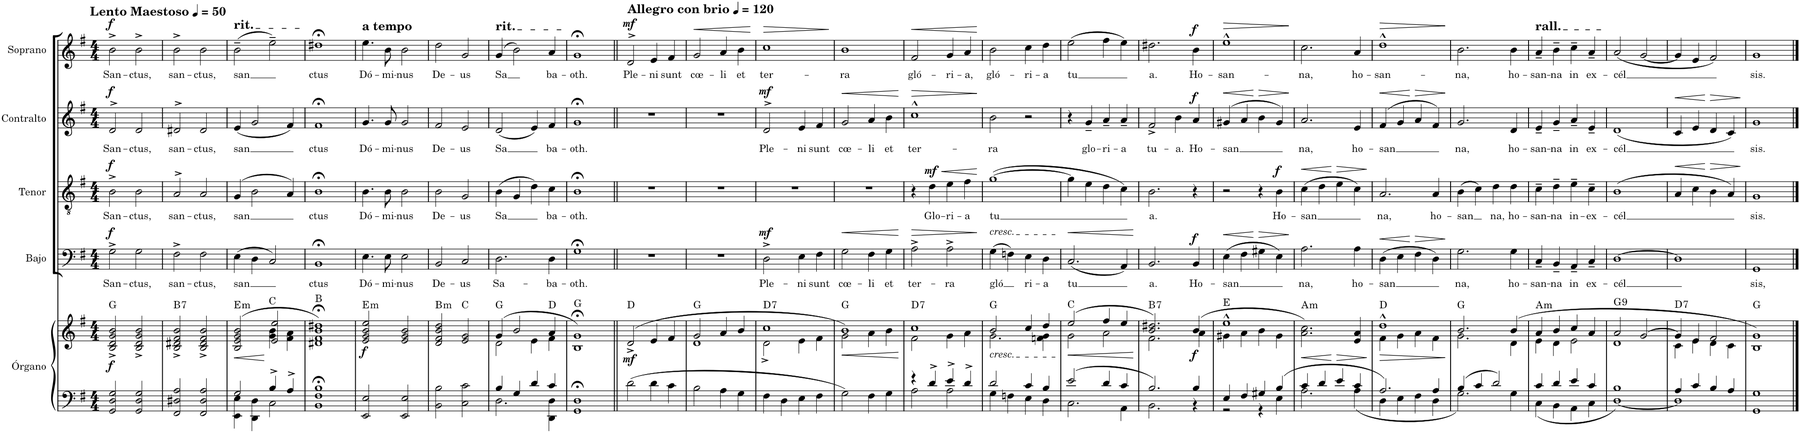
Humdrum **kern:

**kern	**kern	**dynam	**harte	**kern	**text	**dynam	**kern	**text	**dynam	**kern	**text	**dynam	**kern	**text	**dynam
*part5	*part5	*part5	*part5	*part4	*part4	*part4	*part3	*part3	*part3	*part2	*part2	*part2	*part1	*part1	*part1
*staff6	*staff5	*staff5/6	*	*staff4	*staff4	*staff4	*staff3	*staff3	*staff3	*staff2	*staff2	*staff2	*staff1	*staff1	*staff1
*I"Órgano	*	*	*	*I"Bajo	*	*	*I"Tenor	*	*	*I"Contralto	*	*	*I"Soprano	*	*
*	*	*	*	*I'B.	*	*	*I'T.	*	*	*I'C.	*	*	*I'S.	*	*
*clefF4	*clefG2	*	*	*clefF4	*	*	*clefGv2	*	*	*clefG2	*	*	*clefG2	*	*
*k[f#]	*k[f#]	*	*	*k[f#]	*	*	*k[f#]	*	*	*k[f#]	*	*	*k[f#]	*	*
*M4/4	*M4/4	*	*	*M4/4	*	*	*M4/4	*	*	*M4/4	*	*	*M4/4	*	*
*MM50	*MM50	*	*	*MM50	*	*	*MM50	*	*	*MM50	*	*	*MM50	*	*
=1	=1	=1	=1	=1	=1	=1	=1	=1	=1	=1	=1	=1	=1	=1	=1
!	!	!	!	!	!	!	!	!	!	!	!	!	!LO:TX:a:B:t=Lento Maestoso	!	!
!	!	!LO:DY:b	!	!	!LO:LY:b	!LO:DY:a	!	!LO:LY:b	!LO:DY:a	!	!LO:LY:b	!LO:DY:a	!	!LO:LY:b	!LO:DY:a
2GG/ 2D/ 2G/	2B/^ 2d/^ 2g/^ 2b/^	f	G:maj	2G^\	San-	f	2B^\	San-	f	2d^>/	San-	f	2b^\	San-	f
!	!	!	!	!	!LO:LY:b	!	!	!LO:LY:b	!	!	!LO:LY:b	!	!	!LO:LY:b	!
2GG/ 2D/ 2G/	2B/^ 2d/^ 2g/^ 2b/^	.	.	2G\	-ctus,	.	2B\	-ctus,	.	2d/	-ctus,	.	2b^\	-ctus,	.
=2	=2	=2	=2	=2	=2	=2	=2	=2	=2	=2	=2	=2	=2	=2	=2
!	!	!	!LO:H:kt=7	!	!LO:LY:b	!	!	!LO:LY:b	!	!	!LO:LY:b	!	!	!LO:LY:b	!
2FF#/ 2D#X/ 2A/	2B/^ 2d#X/^ 2f#/^ 2b/^	.	B:7	2F#^\	san-	.	2A^>/	san-	.	2d#X^>/	san-	.	2b^\	san-	.
!	!	!	!	!	!LO:LY:b	!	!	!LO:LY:b	!	!	!LO:LY:b	!	!	!LO:LY:b	!
2FF#/ 2D#/ 2A/	2B/^ 2d#/^ 2f#/^ 2b/^	.	.	2F#\	-ctus,	.	2A/	-ctus,	.	2d#/	-ctus,	.	2b\	-ctus,	.
=3	=3	=3	=3	=3	=3	=3	=3	=3	=3	=3	=3	=3	=3	=3	=3
*^	*	*	*	*	*	*	*	*	*	*	*	*	*	*	*
!	!	!	!	!	!	!	!	!	!	!	!	!	!	!LO:TX:a:t=rit.	!	!
!	!	!	!LO:HP:b	!LO:H:kt=m	!	!LO:LY:b	!	!	!LO:LY:b	!	!	!LO:LY:b	!	!	!LO:LY:b	!
*	*	*^	*	*	*	*	*	*	*	*	*	*	*	*	*	*
2G/	4EE\ 4E\	(2B/ 2e/ 2g/ 2b/	2ryy	<	E:min	(4E\	san	.	(4G/	san	.	(4e/	san	.	(2b~\	san	.
.	4DD\ 4D\	.	.	.	.	4D\	.	.	2B\	.	.	2g/	.	.	.	.	.
4B^/	2C\	2e/ 2ee/	4g\ 4b\	[	C:maj	2C/)	.	.	.	.	.	.	.	.	2ee~\)	.	.
4A^/	.	.	4f#\ 4a\	.	.	.	.	.	4A/)	.	.	4f#/)	.	.	.	.	.
*v	*v	*	*	*	*	*	*	*	*	*	*	*	*	*	*	*	*
=4	=4	=4	=4	=4	=4	=4	=4	=4	=4	=4	=4	=4	=4	=4	=4	=4
!	!	!	!	!	!	!LO:LY:b	!	!	!LO:LY:b	!	!	!LO:LY:b	!	!	!LO:LY:b	!
*	*v	*v	*	*	*	*	*	*	*	*	*	*	*	*	*	*
1BB;< 1F#;< 1B;<	1d#X;< 1f#;< 1b;< 1dd#X;<)	.	B:maj	1BB;<	ctus	.	1B;<	ctus	.	1f#;<	ctus	.	1dd#X;<	ctus	.
=5	=5	=5	=5	=5	=5	=5	=5	=5	=5	=5	=5	=5	=5	=5	=5
!	!	!	!	!	!	!	!	!	!	!	!	!	!LO:TX:a:B:t=a tempo	!	!
!	!	!LO:DY:b	!LO:H:kt=m	!	!LO:LY:b	!	!	!LO:LY:b	!	!	!LO:LY:b	!	!	!LO:LY:b	!
2EE/ 2E/	2e/ 2g/ 2b/ 2ee/	f	E:min	4.E\	Dó-	.	4.B\	Dó-	.	4.g/	Dó-	.	4.ee\	Dó-	.
!	!	!	!	!	!LO:LY:b	!	!	!LO:LY:b	!	!	!LO:LY:b	!	!	!LO:LY:b	!
.	.	.	.	8E\	-mi-	.	8B\	-mi-	.	8g/	-mi-	.	8b\	-mi-	.
!	!	!	!	!	!LO:LY:b	!	!	!LO:LY:b	!	!	!LO:LY:b	!	!	!LO:LY:b	!
2EE/ 2E/	2e/ 2g/ 2b/	.	.	2E\	-nus	.	2B\	-nus	.	2g/	-nus	.	2b\	-nus	.
=6	=6	=6	=6	=6	=6	=6	=6	=6	=6	=6	=6	=6	=6	=6	=6
!	!	!	!LO:H:kt=m	!	!LO:LY:b	!	!	!LO:LY:b	!	!	!LO:LY:b	!	!	!LO:LY:b	!
2BB\ 2B\	2d/ 2f#/ 2b/ 2dd/	.	B:min	2BB/	De-	.	2B\	De-	.	2f#/	De-	.	2dd\	De-	.
!	!	!	!	!	!LO:LY:b	!	!	!LO:LY:b	!	!	!LO:LY:b	!	!	!LO:LY:b	!
2C\ 2c\	2e/ 2g/	.	C:maj	2C/	-us	.	2G/	-us	.	2e/	-us	.	2g/	-us	.
=7	=7	=7	=7	=7	=7	=7	=7	=7	=7	=7	=7	=7	=7	=7	=7
*^	*^	*	*	*	*	*	*	*	*	*	*	*	*	*	*
!	!	!	!	!	!	!	!	!	!	!	!	!	!	!	!LO:TX:a:t=rit.	!	!
!	!	!	!	!	!	!	!LO:LY:b	!	!	!LO:LY:b	!	!	!LO:LY:b	!	!	!LO:LY:b	!
4B/	2.D\	(4g/	2d\	.	G:maj	2.D\	Sa-	.	(4B\	Sa	.	(2d/	Sa	.	(4g/	Sa	.
4G/	.	2b/	.	.	.	.	.	.	4G/	.	.	.	.	.	2b\)	.	.
4d/	.	.	4e\	.	.	.	.	.	4d\)	.	.	4e/)	.	.	.	.	.
!	!	!	!	!	!	!	!LO:LY:b	!	!	!LO:LY:b	!	!	!LO:LY:b	!	!	!LO:LY:b	!
4c/	4DD\ 4D\	4a/	4f#\	.	D:maj	4D\	-ba-	.	4c\	ba-	.	4f#/	ba-	.	4a/	ba-	.
=8	=8	=8	=8	=8	=8	=8	=8	=8	=8	=8	=8	=8	=8	=8	=8	=8	=8
!	!	!	!	!	!	!	!LO:LY:b	!	!	!LO:LY:b	!	!	!LO:LY:b	!	!	!LO:LY:b	!
1D;<	1GG	1g;<)	1B	.	G:maj	1G;<	-oth.	.	1B;<	-oth.	.	1g;<	-oth.	.	1g;<	-oth.	.
*v	*v	*	*	*	*	*	*	*	*	*	*	*	*	*	*	*	*
*	*v	*v	*	*	*	*	*	*	*	*	*	*	*	*	*	*
=9||	=9||	=9||	=9||	=9||	=9||	=9||	=9||	=9||	=9||	=9||	=9||	=9||	=9||	=9||	=9||
*	*	*	*	*	*	*	*	*	*	*	*	*	*MM120	*	*
*^	*^	*	*	*	*	*	*	*	*	*	*	*	*	*	*
!	!	!	!	!	!	!	!	!	!	!	!	!	!	!	!LO:TX:a:B:t=Allegro con brio	!	!
!	!	!	!	!LO:DY:b	!	!	!	!	!	!	!	!	!	!	!	!LO:LY:b	!LO:DY:a
*v	*v	*	*	*	*	*	*	*	*	*	*	*	*	*	*	*	*
*	*v	*v	*	*	*	*	*	*	*	*	*	*	*	*	*	*
2d\	(2d^/	mf	D:maj	1r	.	.	1r	.	.	1r	.	.	2d^>/	Ple-	mf
!	!	!	!	!	!	!	!	!	!	!	!	!	!	!LO:LY:b	!
4d\	4e/	.	.	.	.	.	.	.	.	.	.	.	4e/	-ni	.
!	!	!	!	!	!	!	!	!	!	!	!	!	!	!LO:LY:b	!
4c\	4f#/	.	.	.	.	.	.	.	.	.	.	.	4f#/	sunt	.
=10	=10	=10	=10	=10	=10	=10	=10	=10	=10	=10	=10	=10	=10	=10	=10
*	*^	*	*	*	*	*	*	*	*	*	*	*	*	*	*
!	!	!	!	!	!	!	!	!	!	!	!	!	!	!	!LO:LY:b	!LO:HP:b
2B\	2g/	1d	.	G:maj	1r	.	.	1r	.	.	1r	.	.	2g/	cœ-	<
!	!	!	!	!	!	!	!	!	!	!	!	!	!	!	!LO:LY:b	!
4A\	4a/	.	.	.	.	.	.	.	.	.	.	.	.	4a/	-li	.
!	!	!	!	!	!	!	!	!	!	!	!	!	!	!	!LO:LY:b	!
4G\	4b/	.	.	.	.	.	.	.	.	.	.	.	.	4b\	et	.
*	*v	*v	*	*	*	*	*	*	*	*	*	*	*	*	*	*
.	.	.	.	.	.	.	.	.	.	.	.	.	.	.	[
=11	=11	=11	=11	=11	=11	=11	=11	=11	=11	=11	=11	=11	=11	=11	=11
*	*^	*	*	*	*	*	*	*	*	*	*	*	*	*	*
!	!	!	!	!LO:H:kt=7	!	!LO:LY:b	!LO:DY:a	!	!	!	!	!LO:LY:b	!LO:DY:a	!	!LO:LY:b	!LO:HP:b
4F#\	1cc	2d^\	.	D:7	2D^>\	Ple-	mf	1r	.	.	2d^>/	Ple-	mf	1cc	ter-	>
4D\	.	.	.	.	.	.	.	.	.	.	.	.	.	.	.	.
!	!	!	!	!	!	!LO:LY:b	!	!	!	!	!	!LO:LY:b	!	!	!	!
4E\	.	4e\	.	.	4E\	-ni	.	.	.	.	4e/	-ni	.	.	.	.
!	!	!	!	!	!	!LO:LY:b	!	!	!	!	!	!LO:LY:b	!	!	!	!
4F#\	.	4f#\	.	.	4F#\	sunt	.	.	.	.	4f#/	sunt	.	.	.	.
*	*v	*v	*	*	*	*	*	*	*	*	*	*	*	*	*	*
.	.	.	.	.	.	.	.	.	.	.	.	.	.	.	]
=12	=12	=12	=12	=12	=12	=12	=12	=12	=12	=12	=12	=12	=12	=12	=12
!	!	!LO:HP:b	!	!	!LO:LY:b	!LO:HP:b	!	!	!	!	!LO:LY:b	!LO:HP:b	!	!LO:LY:b	!
*	*^	*	*	*	*	*	*	*	*	*	*	*	*	*	*
2G\	1b)	2g\	<	G:maj	2G\	cœ-	<	1r	.	.	2g/	cœ-	<	1b	-ra	.
!	!	!	!	!	!	!LO:LY:b	!	!	!	!	!	!LO:LY:b	!	!	!	!
4F#\	.	4a\	.	.	4F#\	-li	.	.	.	.	4a/	-li	.	.	.	.
!	!	!	!	!	!	!LO:LY:b	!	!	!	!	!	!LO:LY:b	!	!	!	!
4G\	.	4b\	.	.	4G\	et	.	.	.	.	4b\	et	.	.	.	.
*	*v	*v	*	*	*	*	*	*	*	*	*	*	*	*	*	*
.	.	[	.	.	.	[	.	.	.	.	.	[	.	.	.
=13	=13	=13	=13	=13	=13	=13	=13	=13	=13	=13	=13	=13	=13	=13	=13
*^	*^	*	*	*	*	*	*	*	*	*	*	*	*	*	*
!	!	!	!	!	!LO:H:kt=7	!	!LO:LY:b	!LO:HP:b	!	!	!	!	!LO:LY:b	!LO:HP:b	!	!LO:LY:b	!LO:HP:b
4r	2A\	1cc	2f#\	.	D:7	2A^\	ter-	>	4r	.	.	1cc^^	ter-	>	2f#/	gló-	<
!	!	!	!	!	!	!	!	!	!	!LO:LY:b	!LO:HP:b	!	!	!	!	!	!
!	!	!	!	!	!	!	!	!	!	!	!LO:DY:n=1:a	!	!	!	!	!	!
4d^/	.	.	.	.	.	.	.	.	4d\	Glo-	< mf	.	.	.	.	.	.
!	!	!	!	!	!	!	!LO:LY:b	!	!	!LO:LY:b	!	!	!	!	!	!LO:LY:b	!
4e^/	2A\	.	4g\	.	.	2A^\	-ra	.	4e\	-ri-	.	.	.	.	4g/	-ri-	.
!	!	!	!	!	!	!	!	!	!	!LO:LY:b	!	!	!	!	!	!LO:LY:b	!
4d^/	.	.	4a\	.	.	.	.	.	4f#\	-a	.	.	.	.	4a/	-a,	.
*v	*v	*	*	*	*	*	*	*	*	*	*	*	*	*	*	*	*
*	*v	*v	*	*	*	*	*	*	*	*	*	*	*	*	*	*
.	.	.	.	.	.	]	.	.	[	.	.	]	.	.	[
=14	=14	=14	=14	=14	=14	=14	=14	=14	=14	=14	=14	=14	=14	=14	=14
*^	*^	*	*	*	*	*	*	*	*	*	*	*	*	*	*
!	!	!	!	!	!	!LO:TX:a:i:t=cresc.	!	!	!	!	!	!	!	!	!	!	!
!	!	!LO:TX:b:i:t=cresc.	!	!	!	!	!	!	!	!	!	!	!	!	!	!	!
!	!	!	!	!	!	!	!LO:LY:b	!	!	!LO:LY:b	!	!	!LO:LY:b	!	!	!LO:LY:b	!
2d/	4G\	2b/	2.g\	.	G:maj	(4G\	gló	.	([1g	tu	.	2b\	-ra	.	2b\	gló-	.
.	4Fn\	.	.	.	.	4Fn\)	.	.	.	.	.	.	.	.	.	.	.
!	!	!	!	!	!	!	!LO:LY:b	!	!	!	!	!	!	!	!	!LO:LY:b	!
4c/	4E\	4cc/	.	.	.	4E\	ri-	.	.	.	.	2r	.	.	4cc\	-ri-	.
!	!	!	!	!	!	!	!LO:LY:b	!	!	!	!	!	!	!	!	!LO:LY:b	!
4B/	4D\	4dd/	4fn\ 4g\	.	.	4D\	-a	.	.	.	.	.	.	.	4dd\	-a	.
=15	=15	=15	=15	=15	=15	=15	=15	=15	=15	=15	=15	=15	=15	=15	=15	=15	=15
!	!	!	!	!LO:HP:b	!	!	!LO:LY:b	!LO:HP:b	!	!	!	!	!	!	!	!LO:LY:b	!
2e/	2.C\	(2ee/	2g\	<	C:maj	(2.C/	tu	<	4g\]	.	.	4r	.	.	(2ee\	tu	.
!	!	!	!	!	!	!	!	!	!	!	!	!	!LO:LY:b	!	!	!	!
.	.	.	.	.	.	.	.	.	4e\	.	.	4g~/	glo-	.	.	.	.
!	!	!	!	!	!	!	!	!	!	!	!	!	!LO:LY:b	!	!	!	!
4d/	.	4ff#/	2a\	.	.	.	.	.	4d\	.	.	4a~/	-ri-	.	4ff#\	.	.
!	!	!	!	!	!	!	!	!	!	!	!	!	!LO:LY:b	!	!	!	!
4c/	4AA\	4ee/	.	.	.	4AA/)	.	.	4c\)	.	.	4a~/	-a	.	4ee\)	.	.
*v	*v	*	*	*	*	*	*	*	*	*	*	*	*	*	*	*	*
*	*v	*v	*	*	*	*	*	*	*	*	*	*	*	*	*	*
.	.	[	.	.	.	[	.	.	.	.	.	.	.	.	.
=16	=16	=16	=16	=16	=16	=16	=16	=16	=16	=16	=16	=16	=16	=16	=16
*^	*^	*	*	*	*	*	*	*	*	*	*	*	*	*	*
!	!	!	!	!	!LO:H:kt=7	!	!LO:LY:b	!	!	!LO:LY:b	!	!	!LO:LY:b	!	!	!LO:LY:b	!
2.B/	2.BB\	2.b/ 2.dd#X/)	2.f#\	.	B:7	2.BB/	a.	.	2.B\	a.	.	2f#^/	tu-	.	2.dd#X\	a.	.
!	!	!	!	!	!	!	!	!	!	!	!	!	!LO:LY:b	!	!	!	!
.	.	.	.	.	.	.	.	.	.	.	.	4b\	-a.	.	.	.	.
!	!	!	!	!LO:DY:b	!	!	!LO:LY:b	!LO:DY:a	!	!	!	!	!LO:LY:b	!LO:DY:a	!	!LO:LY:b	!LO:DY:a
4B/	4r	(4b/	4a\	f	.	4BB/	Ho-	f	4r	.	.	4a/	Ho-	f	4b\	Ho-	f
=17	=17	=17	=17	=17	=17	=17	=17	=17	=17	=17	=17	=17	=17	=17	=17	=17	=17
!	!	!	!	!	!	!	!LO:LY:b	!LO:HP:b	!	!	!	!	!LO:LY:b	!LO:HP:b	!	!LO:LY:b	!LO:HP:b
4E/	2r	1ee^^	4g#X\	.	E:maj	(4E\	-san	<	2r	.	.	(4g#X/	-san	<	1ee^^	-san-	>
4F#/	.	.	4a\	.	.	4F#\	.	.	.	.	.	4a/	.	.	.	.	.
!	!	!	!	!	!	!	!	!LO:HP:n=1:b	!	!	!	!	!	!LO:HP:n=1:b	!	!	!
4G#X/	4r	.	4b\	.	.	4G#X\	.	[ >	4r	.	.	4b\	.	[ >	.	.	.
!	!	!	!	!	!	!	!	!	!	!LO:LY:b	!LO:DY:a	!	!	!	!	!	!
4B/	4E\	.	4g#\	.	.	4E\)	.	.	4B\	Ho-	f	4g#/)	.	.	.	.	.
*v	*v	*	*	*	*	*	*	*	*	*	*	*	*	*	*	*	*
*	*v	*v	*	*	*	*	*	*	*	*	*	*	*	*	*	*
.	.	.	.	.	.	]	.	.	.	.	.	]	.	.	]
=18	=18	=18	=18	=18	=18	=18	=18	=18	=18	=18	=18	=18	=18	=18	=18
*^	*	*	*	*	*	*	*	*	*	*	*	*	*	*	*
!	!	!	!LO:HP:b	!LO:H:kt=m	!	!LO:LY:b	!	!	!LO:LY:b	!LO:HP:b	!	!LO:LY:b	!	!	!LO:LY:b	!
4c/	2.A\	2.a\ 2.cc\)	<	A:min	2.A\	na,	.	(4c\	-san	<	2.a/	na,	.	2.cc\	-na,	.
4d/	.	.	.	.	.	.	.	4d\	.	.	.	.	.	.	.	.
!	!	!	!	!	!	!	!	!	!	!LO:HP:n=1:b	!	!	!	!	!	!
4e/	.	.	.	.	.	.	.	4e\	.	[ >	.	.	.	.	.	.
!	!	!	!LO:HP:n=1:b	!	!	!LO:LY:b	!	!	!	!	!	!LO:LY:b	!	!	!LO:LY:b	!
4c/	4A\	4e/ 4a/	[ >	.	4A\	ho-	.	4c\)	.	.	4e/	ho-	.	4a/	ho-	.
*v	*v	*	*	*	*	*	*	*	*	*	*	*	*	*	*	*
.	.	]	.	.	.	.	.	.	]	.	.	.	.	.	.
=19	=19	=19	=19	=19	=19	=19	=19	=19	=19	=19	=19	=19	=19	=19	=19
*^	*	*	*	*	*	*	*	*	*	*	*	*	*	*	*
!	!	!	!LO:HP:b	!	!	!LO:LY:b	!LO:HP:b	!	!LO:LY:b	!	!	!LO:LY:b	!LO:HP:b	!	!LO:LY:b	!LO:HP:b
*	*	*^	*	*	*	*	*	*	*	*	*	*	*	*	*	*
2.A/	4D\	1dd^^	4f#\	>	D:maj	(4D\	-san	<	2.A/	na,	.	(>4f#/	-san	<	1dd^^	-san-	>
.	4E\	.	4g\	.	.	4E\	.	.	.	.	.	4g/	.	.	.	.	.
!	!	!	!	!	!	!	!	!LO:HP:n=1:b	!	!	!	!	!	!LO:HP:n=1:b	!	!	!
.	4F#\	.	4a\	.	.	4F#\	.	[ >	.	.	.	4a/	.	[ >	.	.	.
!	!	!	!	!	!	!	!	!	!	!LO:LY:b	!	!	!	!	!	!	!
4A/	4D\	.	4f#\	.	.	4D\)	.	.	4A/	ho-	.	4f#/)	.	.	.	.	.
*v	*v	*	*	*	*	*	*	*	*	*	*	*	*	*	*	*	*
*	*v	*v	*	*	*	*	*	*	*	*	*	*	*	*	*	*
.	.	]	.	.	.	]	.	.	.	.	.	]	.	.	]
=20	=20	=20	=20	=20	=20	=20	=20	=20	=20	=20	=20	=20	=20	=20	=20
*^	*^	*	*	*	*	*	*	*	*	*	*	*	*	*	*
!	!	!	!	!	!	!	!LO:LY:b	!	!	!LO:LY:b	!	!	!LO:LY:b	!	!	!LO:LY:b	!
4B/	2.G\	2.b/	2.g\	.	G:maj	2.G\	na,	.	(4B\	-san	.	2.g/	-na,	.	2.b\	-na,	.
4c/	.	.	.	.	.	.	.	.	4c\)	.	.	.	.	.	.	.	.
!	!	!	!	!	!	!	!	!	!	!LO:LY:b	!	!	!	!	!	!	!
2d/	.	.	.	.	.	.	.	.	4d\	na,	.	.	.	.	.	.	.
!	!	!	!	!	!	!	!LO:LY:b	!	!	!LO:LY:b	!	!	!LO:LY:b	!	!	!LO:LY:b	!
.	4G\	(4b/	4d\	.	.	4G\	ho-	.	4d\	ho-	.	4d/	ho-	.	4b\	ho-	.
=21	=21	=21	=21	=21	=21	=21	=21	=21	=21	=21	=21	=21	=21	=21	=21	=21	=21
!	!	!	!	!	!	!	!	!	!	!	!	!	!	!	!LO:TX:a:t=rall.	!	!
!	!	!	!	!	!LO:H:kt=m	!	!LO:LY:b	!	!	!LO:LY:b	!	!	!LO:LY:b	!	!	!LO:LY:b	!
4c/	4C\	4a/	4e\	.	A:min	4C~/	-san-	.	4c~\	-san-	.	4e~/	-san-	.	4a~/	-san-	.
!	!	!	!	!	!	!	!LO:LY:b	!	!	!LO:LY:b	!	!	!LO:LY:b	!	!	!LO:LY:b	!
4d/	4BB\	4b/	4d\	.	.	4BB~/	-na	.	4d~\	-na	.	4g~/	-na	.	4b~\	-na	.
!	!	!	!	!	!	!	!LO:LY:b	!	!	!LO:LY:b	!	!	!LO:LY:b	!	!	!LO:LY:b	!
4e/	4AA\	4cc/	2e\	.	.	4AA~/	in	.	4e~\	in-	.	4a~/	in	.	4cc~\	in	.
!	!	!	!	!	!	!	!LO:LY:b	!	!	!LO:LY:b	!	!	!LO:LY:b	!	!	!LO:LY:b	!
4c/	4C\	4a/	.	.	.	4C~/	ex-	.	4c~\	-ex-	.	4e~/	ex-	.	4a~/	ex-	.
=22	=22	=22	=22	=22	=22	=22	=22	=22	=22	=22	=22	=22	=22	=22	=22	=22	=22
!	!	!	!	!	!LO:H:kt=9	!	!LO:LY:b	!	!	!LO:LY:b	!	!	!LO:LY:b	!	!	!LO:LY:b	!
1B	[1D	2a/	1d	.	G:9	[1D	-cél	.	(1B	-cél	.	(1d	-cél	.	(2a/	-cél	.
.	.	[2g/	.	.	.	.	.	.	.	.	.	.	.	.	[2g/	.	.
=23	=23	=23	=23	=23	=23	=23	=23	=23	=23	=23	=23	=23	=23	=23	=23	=23	=23
!	!	!	!	!	!LO:H:kt=7	!	!	!	!	!	!LO:HP:b	!	!	!LO:HP:b	!	!	!
4A/	1D]	4g/]	4c\	.	D:7	1D]	.	.	4A/	.	<	4c/	.	<	4g/]	.	.
4c/	.	4e/	4e\	.	.	.	.	.	4c\	.	.	4e/	.	.	4e/	.	.
!	!	!	!	!	!	!	!	!	!	!	!LO:HP:n=1:b	!	!	!LO:HP:n=1:b	!	!	!
4B/	.	2f#/	4d\	.	.	.	.	.	4B\	.	[ >	4d/	.	[ >	2f#/)	.	.
4A/	.	.	4c\	.	.	.	.	.	4A/)	.	.	4c/)	.	.	.	.	.
*v	*v	*	*	*	*	*	*	*	*	*	*	*	*	*	*	*	*
*	*v	*v	*	*	*	*	*	*	*	*	*	*	*	*	*	*
.	.	.	.	.	.	.	.	.	]	.	.	]	.	.	.
=24	=24	=24	=24	=24	=24	=24	=24	=24	=24	=24	=24	=24	=24	=24	=24
*^	*^	*	*	*	*	*	*	*	*	*	*	*	*	*	*
!	!	!	!	!	!	!	!LO:LY:b	!	!	!LO:LY:b	!	!	!LO:LY:b	!	!	!LO:LY:b	!
1G	1GG	1g)	1B	.	G:maj	1GG	sis,	.	1G	sis.	.	1g	sis.	.	1g	sis.	.
*v	*v	*	*	*	*	*	*	*	*	*	*	*	*	*	*	*	*
*	*v	*v	*	*	*	*	*	*	*	*	*	*	*	*	*	*
==	==	==	==	==	==	==	==	==	==	==	==	==	==	==	==
*-	*-	*-	*-	*-	*-	*-	*-	*-	*-	*-	*-	*-	*-	*-	*-
